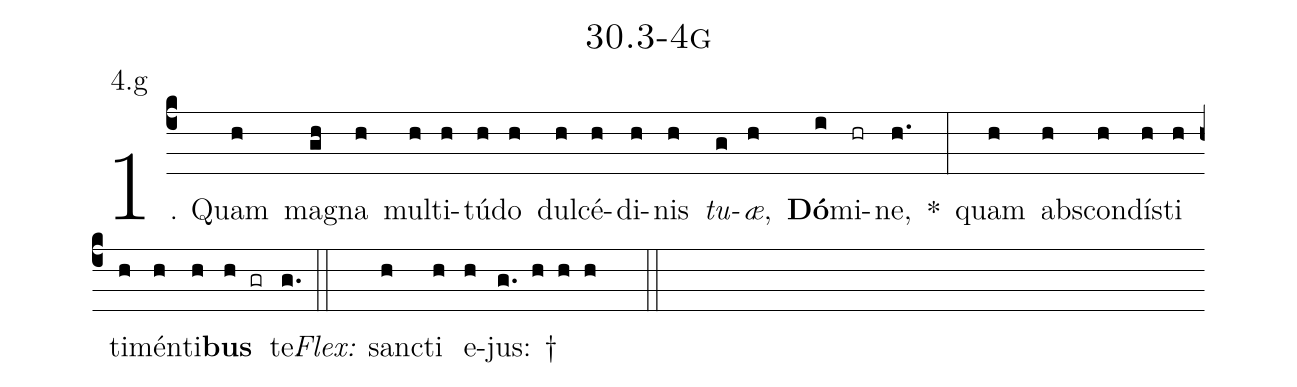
name: 30.3-4g;
annotation: 4.g;
%%
(c4)1. Quam(h) ma(gh)gna(h) mul(h)ti(h)tú(h)do(h) dul(h)cé(h)di(h)nis(h) <i>tu</i>(g)<i>æ</i>,(h) <b>Dó</b>(i)mi(hr)ne,(h.) *(:) quam(h) abs(h)con(h)dís(h)ti(h) ti(h)mén(h)ti(h)<b>bus</b>(h gr) te.(g.) (::)
<i>Flex:</i>()  sanc(h)ti(h) e(h)jus: †(g. h h h  ::)
